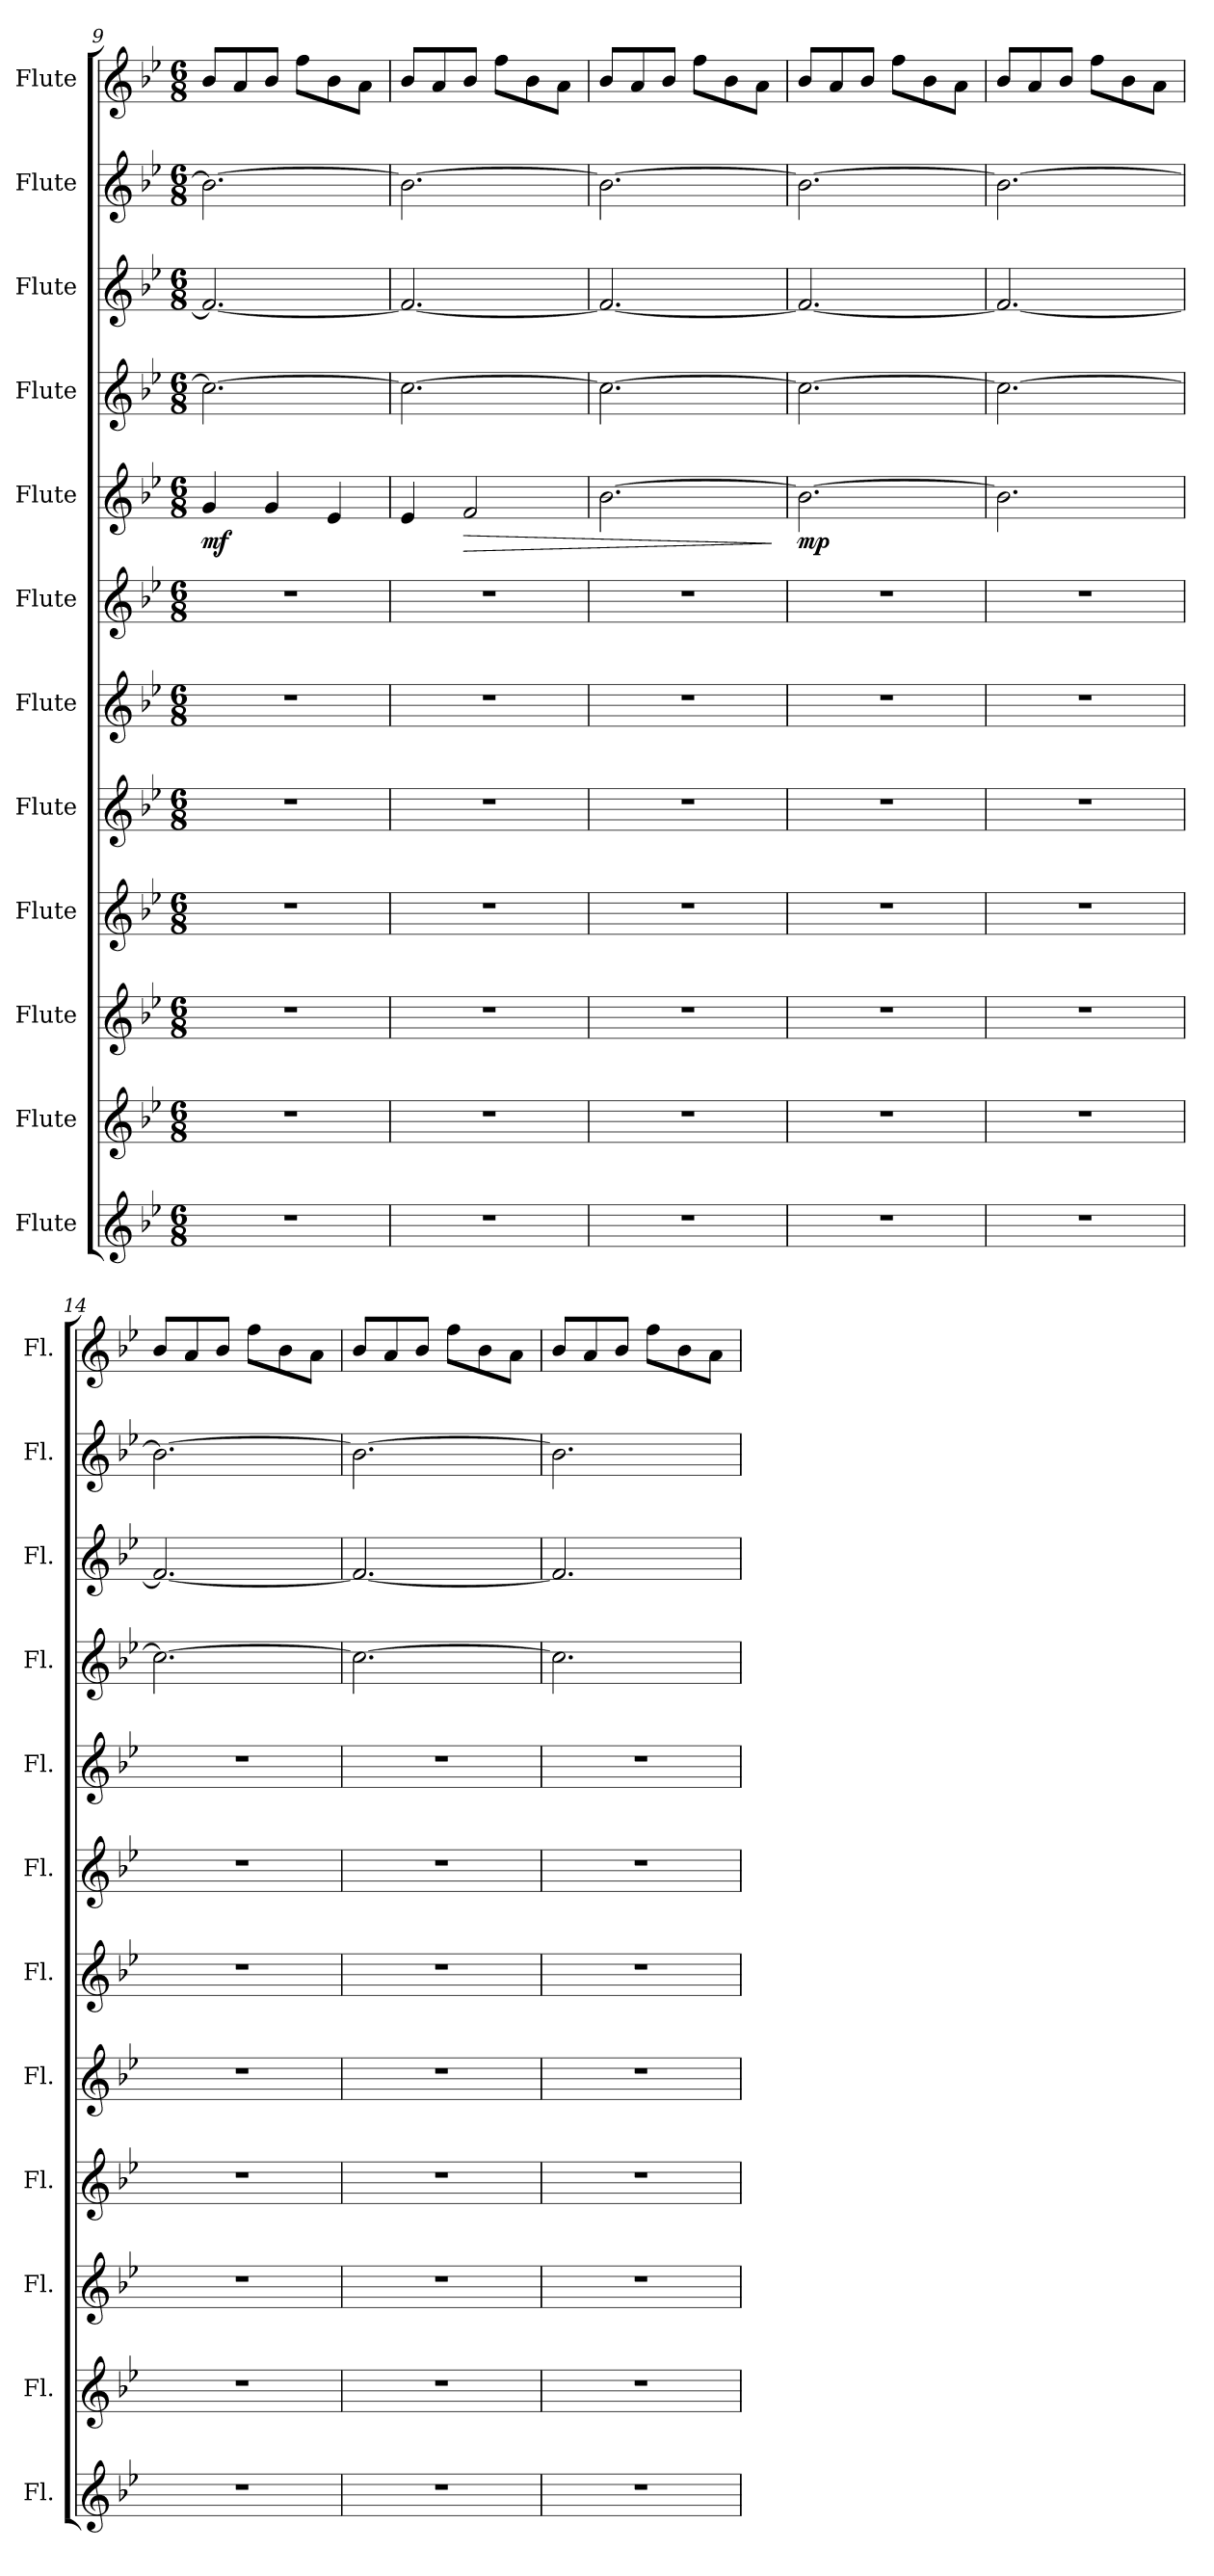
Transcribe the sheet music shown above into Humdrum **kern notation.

**kern	**kern	**kern	**kern	**kern	**kern	**kern	**kern	**dynam	**kern	**kern	**kern	**kern
*part12	*part11	*part10	*part9	*part8	*part7	*part6	*part5	*part5	*part4	*part3	*part2	*part1
*staff12	*staff11	*staff10	*staff9	*staff8	*staff7	*staff6	*staff5	*staff5	*staff4	*staff3	*staff2	*staff1
*I"Flute	*I"Flute	*I"Flute	*I"Flute	*I"Flute	*I"Flute	*I"Flute	*I"Flute	*	*I"Flute	*I"Flute	*I"Flute	*I"Flute
*I'Fl.	*I'Fl.	*I'Fl.	*I'Fl.	*I'Fl.	*I'Fl.	*I'Fl.	*I'Fl.	*	*I'Fl.	*I'Fl.	*I'Fl.	*I'Fl.
*clefG2	*clefG2	*clefG2	*clefG2	*clefG2	*clefG2	*clefG2	*clefG2	*	*clefG2	*clefG2	*clefG2	*clefG2
*k[b-e-]	*k[b-e-]	*k[b-e-]	*k[b-e-]	*k[b-e-]	*k[b-e-]	*k[b-e-]	*k[b-e-]	*	*k[b-e-]	*k[b-e-]	*k[b-e-]	*k[b-e-]
*M6/8	*M6/8	*M6/8	*M6/8	*M6/8	*M6/8	*M6/8	*M6/8	*	*M6/8	*M6/8	*M6/8	*M6/8
=9	=9	=9	=9	=9	=9	=9	=9	=9	=9	=9	=9	=9
!	!	!	!	!	!	!	!	!LO:DY:b	!	!	!	!
2.r	2.r	2.r	2.r	2.r	2.r	2.r	4g/	mf	2.cc\_	2.f/_	2.b-\_	8b-/L
.	.	.	.	.	.	.	.	.	.	.	.	8a/
.	.	.	.	.	.	.	4g/	.	.	.	.	8b-/J
.	.	.	.	.	.	.	.	.	.	.	.	8ff\L
.	.	.	.	.	.	.	4e-/	.	.	.	.	8b-\
.	.	.	.	.	.	.	.	.	.	.	.	8a\J
=10	=10	=10	=10	=10	=10	=10	=10	=10	=10	=10	=10	=10
2.r	2.r	2.r	2.r	2.r	2.r	2.r	4e-/	.	2.cc\_	2.f/_	2.b-\_	8b-/L
.	.	.	.	.	.	.	.	.	.	.	.	8a/
!	!	!	!	!	!	!	!	!LO:HP:b	!	!	!	!
.	.	.	.	.	.	.	2f/	>	.	.	.	8b-/J
.	.	.	.	.	.	.	.	.	.	.	.	8ff\L
.	.	.	.	.	.	.	.	.	.	.	.	8b-\
.	.	.	.	.	.	.	.	.	.	.	.	8a\J
=11	=11	=11	=11	=11	=11	=11	=11	=11	=11	=11	=11	=11
2.r	2.r	2.r	2.r	2.r	2.r	2.r	[2.b-\	.	2.cc\_	2.f/_	2.b-\_	8b-/L
.	.	.	.	.	.	.	.	.	.	.	.	8a/
.	.	.	.	.	.	.	.	.	.	.	.	8b-/J
.	.	.	.	.	.	.	.	.	.	.	.	8ff\L
.	.	.	.	.	.	.	.	.	.	.	.	8b-\
.	.	.	.	.	.	.	.	.	.	.	.	8a\J
.	.	.	.	.	.	.	.	]	.	.	.	.
=12	=12	=12	=12	=12	=12	=12	=12	=12	=12	=12	=12	=12
!	!	!	!	!	!	!	!	!LO:DY:b	!	!	!	!
2.r	2.r	2.r	2.r	2.r	2.r	2.r	2.b-\_	mp	2.cc\_	2.f/_	2.b-\_	8b-/L
.	.	.	.	.	.	.	.	.	.	.	.	8a/
.	.	.	.	.	.	.	.	.	.	.	.	8b-/J
.	.	.	.	.	.	.	.	.	.	.	.	8ff\L
.	.	.	.	.	.	.	.	.	.	.	.	8b-\
.	.	.	.	.	.	.	.	.	.	.	.	8a\J
!!LO:PB:g=z
=13	=13	=13	=13	=13	=13	=13	=13	=13	=13	=13	=13	=13
2.r	2.r	2.r	2.r	2.r	2.r	2.r	2.b-\]	.	2.cc\_	2.f/_	2.b-\_	8b-/L
.	.	.	.	.	.	.	.	.	.	.	.	8a/
.	.	.	.	.	.	.	.	.	.	.	.	8b-/J
.	.	.	.	.	.	.	.	.	.	.	.	8ff\L
.	.	.	.	.	.	.	.	.	.	.	.	8b-\
.	.	.	.	.	.	.	.	.	.	.	.	8a\J
=14	=14	=14	=14	=14	=14	=14	=14	=14	=14	=14	=14	=14
2.r	2.r	2.r	2.r	2.r	2.r	2.r	2.r	.	2.cc\_	2.f/_	2.b-\_	8b-/L
.	.	.	.	.	.	.	.	.	.	.	.	8a/
.	.	.	.	.	.	.	.	.	.	.	.	8b-/J
.	.	.	.	.	.	.	.	.	.	.	.	8ff\L
.	.	.	.	.	.	.	.	.	.	.	.	8b-\
.	.	.	.	.	.	.	.	.	.	.	.	8a\J
=15	=15	=15	=15	=15	=15	=15	=15	=15	=15	=15	=15	=15
2.r	2.r	2.r	2.r	2.r	2.r	2.r	2.r	.	2.cc\_	2.f/_	2.b-\_	8b-/L
.	.	.	.	.	.	.	.	.	.	.	.	8a/
.	.	.	.	.	.	.	.	.	.	.	.	8b-/J
.	.	.	.	.	.	.	.	.	.	.	.	8ff\L
.	.	.	.	.	.	.	.	.	.	.	.	8b-\
.	.	.	.	.	.	.	.	.	.	.	.	8a\J
=16	=16	=16	=16	=16	=16	=16	=16	=16	=16	=16	=16	=16
2.r	2.r	2.r	2.r	2.r	2.r	2.r	2.r	.	2.cc\]	2.f/]	2.b-\]	8b-/L
.	.	.	.	.	.	.	.	.	.	.	.	8a/
.	.	.	.	.	.	.	.	.	.	.	.	8b-/J
.	.	.	.	.	.	.	.	.	.	.	.	8ff\L
.	.	.	.	.	.	.	.	.	.	.	.	8b-\
.	.	.	.	.	.	.	.	.	.	.	.	8a\J
=	=	=	=	=	=	=	=	=	=	=	=	=
*-	*-	*-	*-	*-	*-	*-	*-	*-	*-	*-	*-	*-
